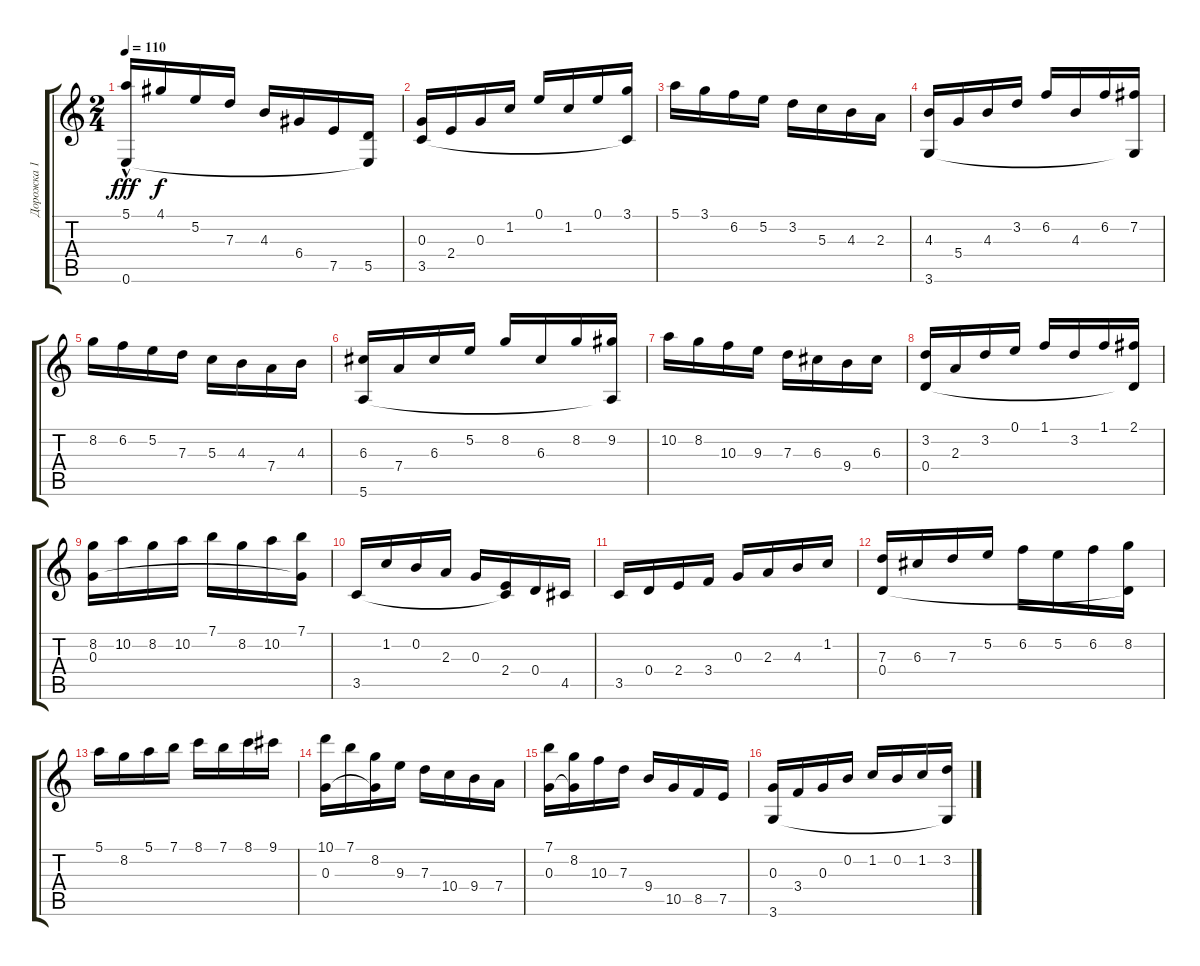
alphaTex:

\track ("Дорожка 1" "Дорожка 1") {instrument acousticguitarnylon}
\staff {score tabs}
\tuning (E4 B3 G3 D3 A2 E2) {hide}
\ts (2 4)
\tempo 110
\clef g2
\ks aminor
(5.1{hac} 0.6).16{dy fff} 4.1.16{dy f} 5.2.16 7.3.16 4.3.16 6.4.16 7.5.16 (5.5 0.6{t}).16 |
(0.3 3.5).16 2.4.16 0.3.16 1.2.16 0.1.16 1.2.16 0.1.16 (3.1 3.5{t}).16 |
5.1.16 3.1.16 6.2.16 5.2.16 3.2.16 5.3.16 4.3.16 2.3.16 |
(4.3 3.6).16 5.4.16 4.3.16 3.2.16 6.2.16 4.3.16 6.2.16 (7.2 3.6{t}).16 |
8.2.16 6.2.16 5.2.16 7.3.16 5.3.16 4.3.16 7.4.16 4.3.16 |
(6.3 5.6).16 7.4.16 6.3.16 5.2.16 8.2.16 6.3.16 8.2.16 (9.2 5.6{t}).16 |
10.2.16 8.2.16 10.3.16 9.3.16 7.3.16 6.3.16 9.4.16 6.3.16 |
(3.2 0.4).16 2.3.16 3.2.16 0.1.16 1.1.16 3.2.16 1.1.16 (2.1 0.4{t}).16 |
(8.2 0.3).16 10.2.16 8.2.16 10.2.16 7.1.16 8.2.16 10.2.16 (7.1 0.3{t}).16 |
3.5.16 1.2.16 0.2.16 2.3.16 0.3.16 (2.4 3.5{t}).16 0.4.16 4.5.16 |
3.5.16 0.4.16 2.4.16 3.4.16 0.3.16 2.3.16 4.3.16 1.2.16 |
(7.3 0.4).16 6.3.16 7.3.16 5.2.16 6.2.16 5.2.16 6.2.16 (8.2 0.4{t}).16 |
5.1.16 8.2.16 5.1.16 7.1.16 8.1.16 7.1.16 8.1.16 9.1.16 |
(10.1 0.3).16 7.1.16 (8.2 0.3{t}).16 9.3.16 7.3.16 10.4.16 9.4.16 7.4.16 |
(7.1 0.3).16 (8.2 0.3{t}).16 10.3.16 7.3.16 9.4.16 10.5.16 8.5.16 7.5.16 |
(0.3 3.6).16 3.4.16 0.3.16 0.2.16 1.2.16 0.2.16 1.2.16 (3.2 3.6{t}).16
